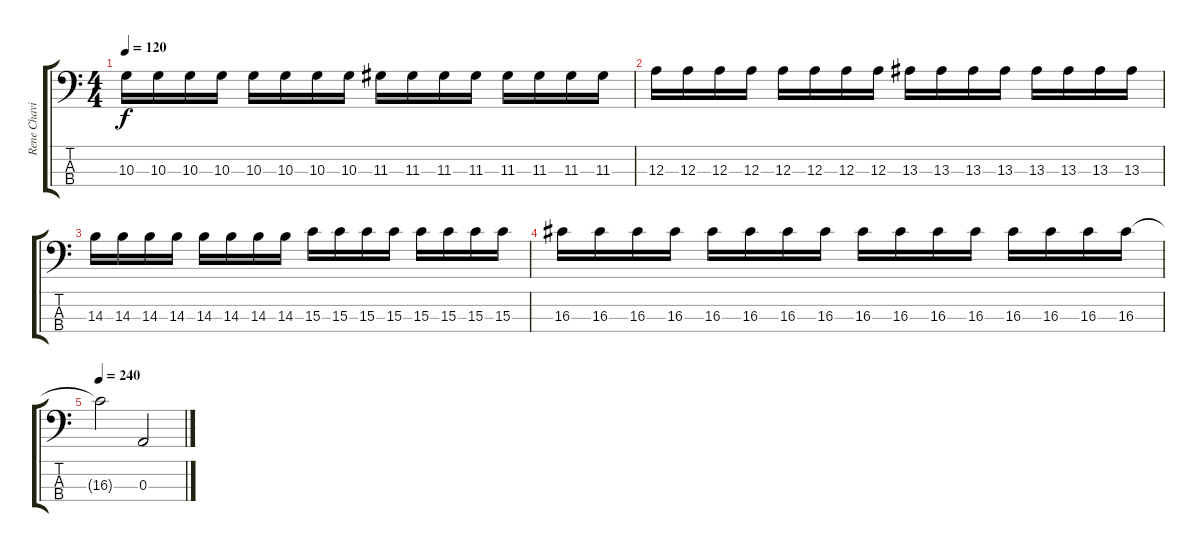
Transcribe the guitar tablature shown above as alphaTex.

\track ("Rene Chavin" "Rene Chavi") {instrument electricbassfinger}
\staff {score tabs}
\tuning (G2 D2 A1 E1) {hide}
\ts (4 4)
\tempo 120
\clef f4
\ks c
10.3.16{dy f} 10.3.16 10.3.16 10.3.16 10.3.16 10.3.16 10.3.16 10.3.16 11.3.16 11.3.16 11.3.16 11.3.16 11.3.16 11.3.16 11.3.16 11.3.16 |
12.3.16 12.3.16 12.3.16 12.3.16 12.3.16 12.3.16 12.3.16 12.3.16 13.3.16 13.3.16 13.3.16 13.3.16 13.3.16 13.3.16 13.3.16 13.3.16 |
14.3.16 14.3.16 14.3.16 14.3.16 14.3.16 14.3.16 14.3.16 14.3.16 15.3.16 15.3.16 15.3.16 15.3.16 15.3.16 15.3.16 15.3.16 15.3.16 |
16.3.16 16.3.16 16.3.16 16.3.16 16.3.16 16.3.16 16.3.16 16.3.16 16.3.16 16.3.16 16.3.16 16.3.16 16.3.16 16.3.16 16.3.16 16.3.16 |
\tempo 240
16.3{t}.2 0.3.2
